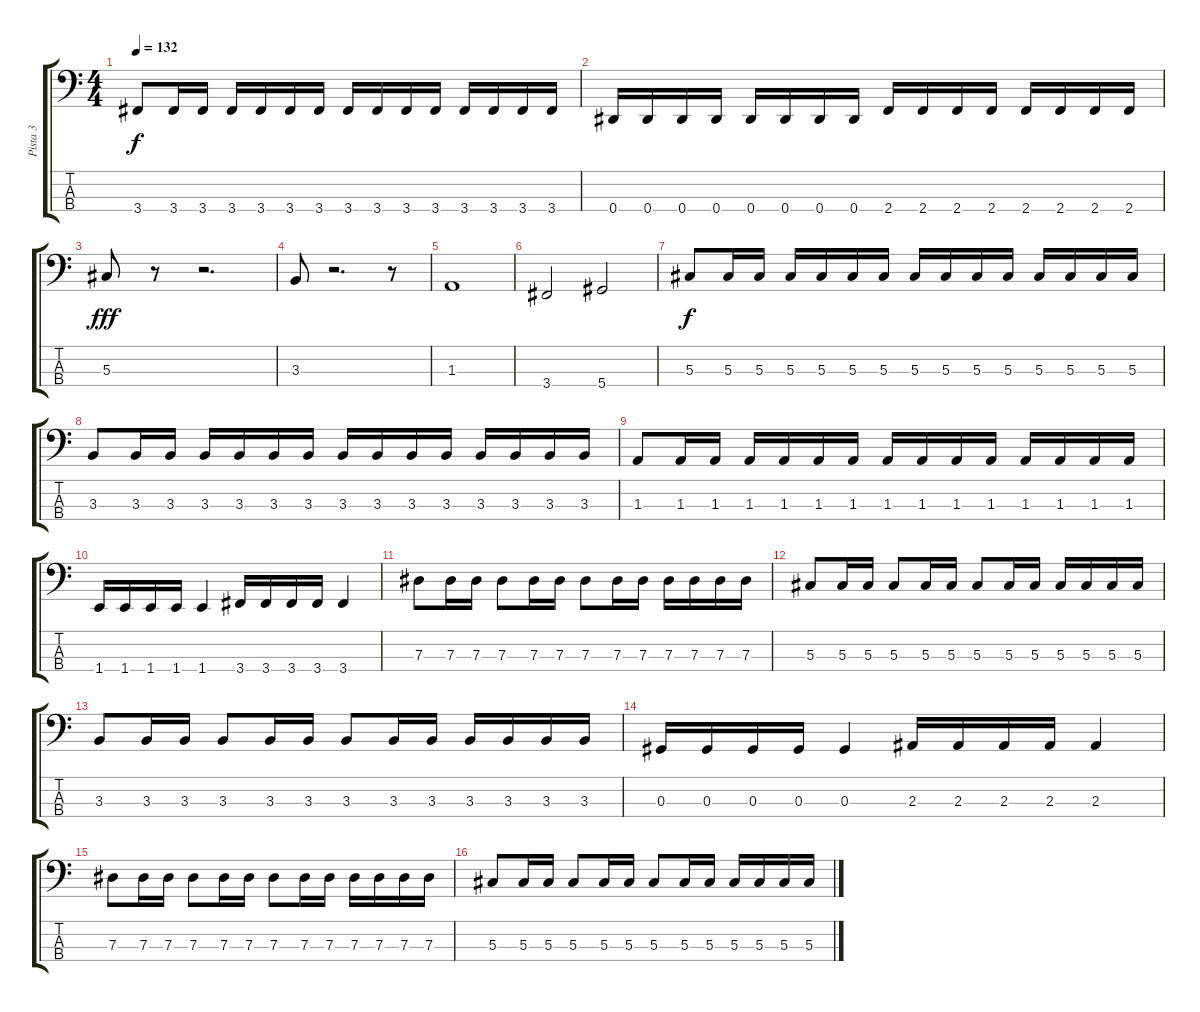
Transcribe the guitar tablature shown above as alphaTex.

\track ("Pista 3" "Pista 3") {instrument electricbassfinger}
\staff {score tabs}
\tuning (Gb2 Db2 Ab1 Eb1) {hide}
\ts (4 4)
\tempo 132
\clef f4
\ks c
3.4.8{dy f} 3.4.16 3.4.16 3.4.16 3.4.16 3.4.16 3.4.16 3.4.16 3.4.16 3.4.16 3.4.16 3.4.16 3.4.16 3.4.16 3.4.16 |
0.4.16 0.4.16 0.4.16 0.4.16 0.4.16 0.4.16 0.4.16 0.4.16 2.4.16 2.4.16 2.4.16 2.4.16 2.4.16 2.4.16 2.4.16 2.4.16 |
5.3.8{dy fff} r.8 r.2{d} |
3.3.8 r.2{d} r.8 |
1.3.1 |
3.4.2 5.4.2 |
5.3.8{dy f} 5.3.16 5.3.16 5.3.16 5.3.16 5.3.16 5.3.16 5.3.16 5.3.16 5.3.16 5.3.16 5.3.16 5.3.16 5.3.16 5.3.16 |
3.3.8 3.3.16 3.3.16 3.3.16 3.3.16 3.3.16 3.3.16 3.3.16 3.3.16 3.3.16 3.3.16 3.3.16 3.3.16 3.3.16 3.3.16 |
1.3.8 1.3.16 1.3.16 1.3.16 1.3.16 1.3.16 1.3.16 1.3.16 1.3.16 1.3.16 1.3.16 1.3.16 1.3.16 1.3.16 1.3.16 |
1.4.16 1.4.16 1.4.16 1.4.16 1.4.4 3.4.16 3.4.16 3.4.16 3.4.16 3.4.4 |
7.3.8 7.3.16 7.3.16 7.3.8 7.3.16 7.3.16 7.3.8 7.3.16 7.3.16 7.3.16 7.3.16 7.3.16 7.3.16 |
5.3.8 5.3.16 5.3.16 5.3.8 5.3.16 5.3.16 5.3.8 5.3.16 5.3.16 5.3.16 5.3.16 5.3.16 5.3.16 |
3.3.8 3.3.16 3.3.16 3.3.8 3.3.16 3.3.16 3.3.8 3.3.16 3.3.16 3.3.16 3.3.16 3.3.16 3.3.16 |
0.3.16 0.3.16 0.3.16 0.3.16 0.3.4 2.3.16 2.3.16 2.3.16 2.3.16 2.3.4 |
7.3.8 7.3.16 7.3.16 7.3.8 7.3.16 7.3.16 7.3.8 7.3.16 7.3.16 7.3.16 7.3.16 7.3.16 7.3.16 |
5.3.8 5.3.16 5.3.16 5.3.8 5.3.16 5.3.16 5.3.8 5.3.16 5.3.16 5.3.16 5.3.16 5.3.16 5.3.16
